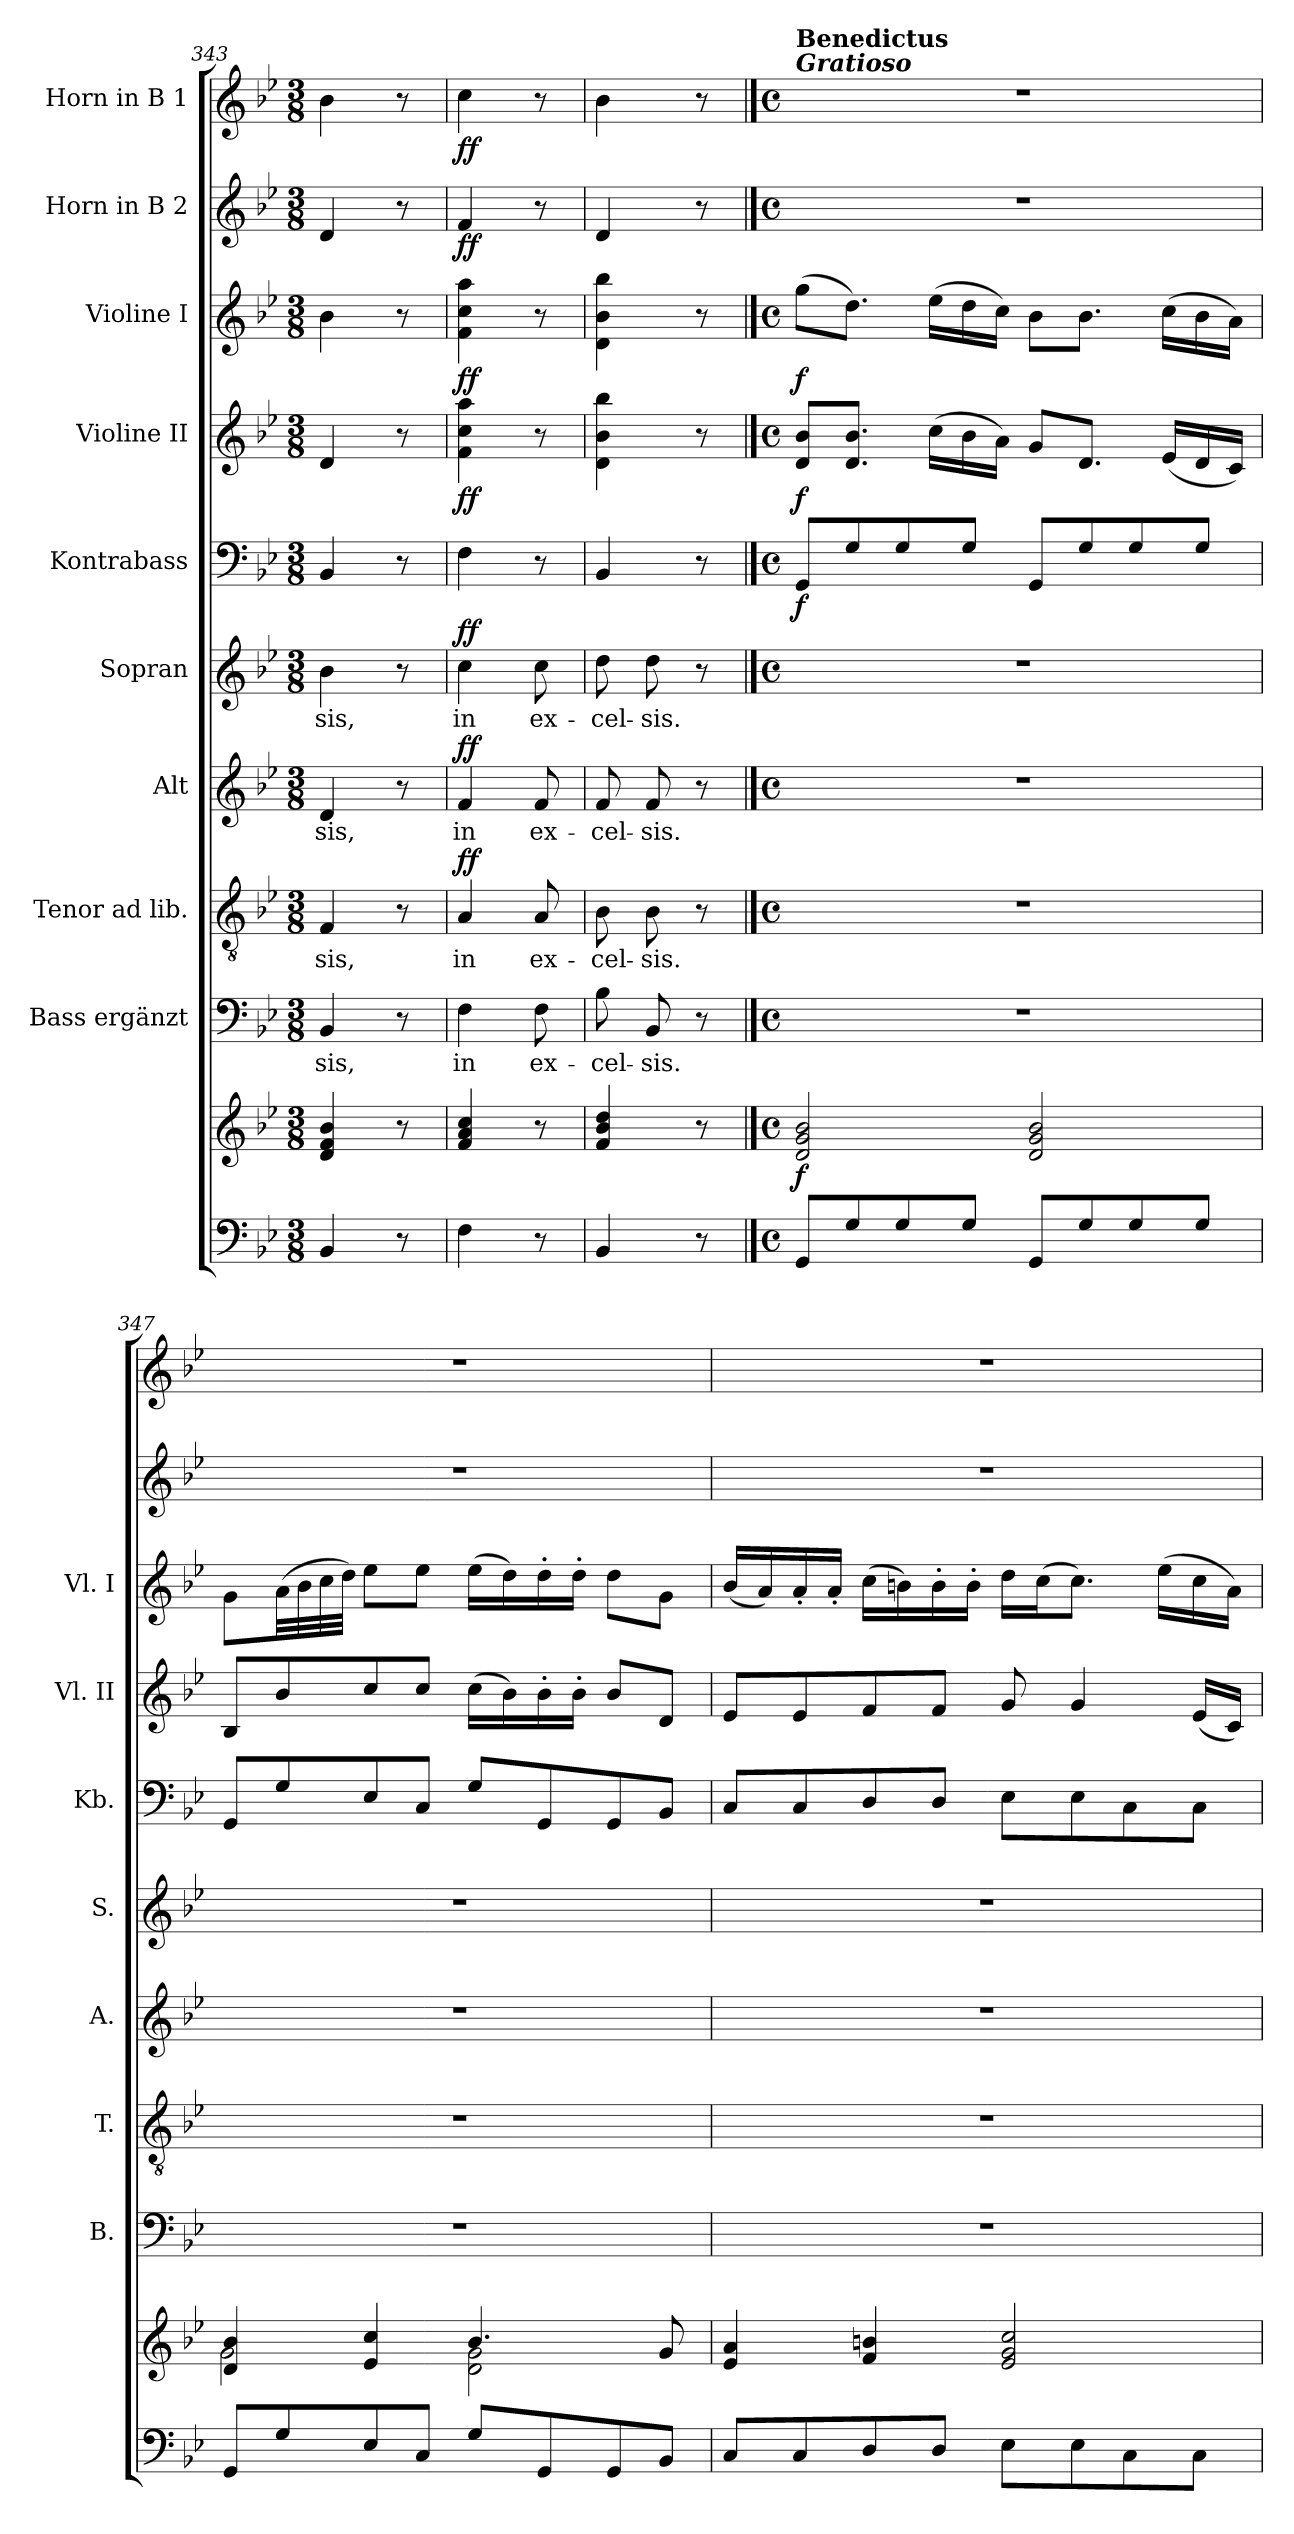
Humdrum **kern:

**kern	**kern	**dynam	**kern	**text	**kern	**text	**dynam	**kern	**text	**dynam	**kern	**text	**dynam	**kern	**dynam	**kern	**dynam	**kern	**dynam	**kern	**dynam	**kern	**dynam
*part10	*part10	*part10	*part9	*part9	*part8	*part8	*part8	*part7	*part7	*part7	*part6	*part6	*part6	*part5	*part5	*part4	*part4	*part3	*part3	*part2	*part2	*part1	*part1
*staff11	*staff10	*staff10/11	*staff9	*staff9	*staff8	*staff8	*staff8	*staff7	*staff7	*staff7	*staff6	*staff6	*staff6	*staff5	*staff5	*staff4	*staff4	*staff3	*staff3	*staff2	*staff2	*staff1	*staff1
*	*	*	*I"Bass ergänzt	*	*I"Tenor ad lib.	*	*	*I"Alt	*	*	*I"Sopran	*	*	*I"Kontrabass	*	*I"Violine II	*	*I"Violine I	*	*I"Horn in B 2	*	*I"Horn in B 1	*
*	*	*	*I'B.	*	*I'T.	*	*	*I'A.	*	*	*I'S.	*	*	*I'Kb.	*	*I'Vl. II	*	*I'Vl. I	*	*	*	*	*
*clefF4	*clefG2	*	*clefF4	*	*clefGv2	*	*	*clefG2	*	*	*clefG2	*	*	*clefF4	*	*clefG2	*	*clefG2	*	*clefG2	*	*clefG2	*
*	*	*	*	*	*	*	*	*	*	*	*	*	*	*ITrd7c12	*	*	*	*	*	*ITrd8c14	*	*ITrd8c14	*
*k[b-e-]	*k[b-e-]	*	*k[b-e-]	*	*k[b-e-]	*	*	*k[b-e-]	*	*	*k[b-e-]	*	*	*k[b-e-]	*	*k[b-e-]	*	*k[b-e-]	*	*k[b-e-]	*	*k[b-e-]	*
*B-:	*B-:	*	*B-:	*	*B-:	*	*	*B-:	*	*	*B-:	*	*	*B-:	*	*B-:	*	*B-:	*	*B-:	*	*B-:	*
*M3/8	*M3/8	*	*M3/8	*	*M3/8	*	*	*M3/8	*	*	*M3/8	*	*	*M3/8	*	*M3/8	*	*M3/8	*	*M3/8	*	*M3/8	*
=343	=343	=343	=343	=343	=343	=343	=343	=343	=343	=343	=343	=343	=343	=343	=343	=343	=343	=343	=343	=343	=343	=343	=343
!	!	!	!	!LO:LY:b	!	!LO:LY:b	!	!	!LO:LY:b	!	!	!LO:LY:b	!	!	!	!	!	!	!	!	!	!	!
4BB-/	4d/ 4f/ 4b-/	.	4BB-/	-sis,	4F/	-sis,	.	4d/	-sis,	.	4b-\	-sis,	.	4BBB-/	.	4d/	.	4b-\	.	4D/	.	4B-\	.
8r	8r	.	8r	.	8r	.	.	8r	.	.	8r	.	.	8r	.	8r	.	8r	.	8r	.	8r	.
=344	=344	=344	=344	=344	=344	=344	=344	=344	=344	=344	=344	=344	=344	=344	=344	=344	=344	=344	=344	=344	=344	=344	=344
!	!	!	!	!LO:LY:b	!	!LO:LY:b	!LO:DY:a	!	!LO:LY:b	!LO:DY:a	!	!LO:LY:b	!LO:DY:a	!	!	!	!LO:DY:b	!	!LO:DY:b	!	!LO:DY:b	!	!LO:DY:b
4F\	4f/ 4a/ 4cc/	.	4F\	in	4A/	in	ff	4f/	in	ff	4cc\	in	ff	4FF\	.	4f\ 4cc\ 4aa\	ff	4f\ 4cc\ 4aa\	ff	4F/	ff	4c\	ff
!	!	!	!	!LO:LY:b	!	!LO:LY:b	!	!	!LO:LY:b	!	!	!LO:LY:b	!	!	!	!	!	!	!	!	!	!	!
8r	8r	.	8F\	ex-	8A/	ex-	.	8f/	ex-	.	8cc\	ex-	.	8r	.	8r	.	8r	.	8r	.	8r	.
=345	=345	=345	=345	=345	=345	=345	=345	=345	=345	=345	=345	=345	=345	=345	=345	=345	=345	=345	=345	=345	=345	=345	=345
!	!	!	!	!LO:LY:b	!	!LO:LY:b	!	!	!LO:LY:b	!	!	!LO:LY:b	!	!	!	!	!	!	!	!	!	!	!
4BB-/	4f/ 4b-/ 4dd/	.	8B-\	-cel-	8B-\	-cel-	.	8f/	-cel-	.	8dd\	-cel-	.	4BBB-/	.	4d\ 4b-\ 4bb-\	.	4d\ 4b-\ 4bb-\	.	4D/	.	4B-\	.
!	!	!	!	!LO:LY:b	!	!LO:LY:b	!	!	!LO:LY:b	!	!	!LO:LY:b	!	!	!	!	!	!	!	!	!	!	!
.	.	.	8BB-/	-sis.	8B-\	-sis.	.	8f/	-sis.	.	8dd\	-sis.	.	.	.	.	.	.	.	.	.	.	.
8r	8r	.	8r	.	8r	.	.	8r	.	.	8r	.	.	8r	.	8r	.	8r	.	8r	.	8r	.
!!LO:PB:g=z
==346	==346	==346	==346	==346	==346	==346	==346	==346	==346	==346	==346	==346	==346	==346	==346	==346	==346	==346	==346	==346	==346	==346	==346
*M4/4	*M4/4	*	*M4/4	*	*M4/4	*	*	*M4/4	*	*	*M4/4	*	*	*M4/4	*	*M4/4	*	*M4/4	*	*M4/4	*	*M4/4	*
*met(c)	*met(c)	*	*met(c)	*	*met(c)	*	*	*met(c)	*	*	*met(c)	*	*	*met(c)	*	*met(c)	*	*met(c)	*	*met(c)	*	*met(c)	*
!	!	!	!	!	!	!	!	!	!	!	!	!	!	!	!	!	!	!	!	!	!	!LO:TX:a:Bi:t=Gratioso	!
!	!	!	!	!	!	!	!	!	!	!	!	!	!	!	!	!	!	!	!	!	!	!LO:TX:a:B:t=Benedictus	!
!	!	!LO:DY:a=2	!	!	!	!	!	!	!	!	!	!	!	!	!LO:DY:b	!	!LO:DY:b	!	!LO:DY:b	!	!	!	!
8GG/L	2d/ 2g/ 2b-/	f	1r	.	1r	.	.	1r	.	.	1r	.	.	8GGG/L	f	8d/ 8b-/L	f	(>8gg\L	f	1r	.	1r	.
8G/	.	.	.	.	.	.	.	.	.	.	.	.	.	8GG/	.	8.d/ 8.b-/J	.	8.dd\J)	.	.	.	.	.
8G/	.	.	.	.	.	.	.	.	.	.	.	.	.	8GG/	.	.	.	.	.	.	.	.	.
.	.	.	.	.	.	.	.	.	.	.	.	.	.	.	.	(>16cc\LL	.	(>16ee-\LL	.	.	.	.	.
8G/J	.	.	.	.	.	.	.	.	.	.	.	.	.	8GG/J	.	16b-\	.	16dd\	.	.	.	.	.
.	.	.	.	.	.	.	.	.	.	.	.	.	.	.	.	16a\JJ)	.	16cc\JJ)	.	.	.	.	.
8GG/L	2d/ 2g/ 2b-/	.	.	.	.	.	.	.	.	.	.	.	.	8GGG/L	.	8g/L	.	8b-\L	.	.	.	.	.
8G/	.	.	.	.	.	.	.	.	.	.	.	.	.	8GG/	.	8.d/J	.	8.b-\J	.	.	.	.	.
8G/	.	.	.	.	.	.	.	.	.	.	.	.	.	8GG/	.	.	.	.	.	.	.	.	.
.	.	.	.	.	.	.	.	.	.	.	.	.	.	.	.	(<16e-/LL	.	(>16cc\LL	.	.	.	.	.
8G/J	.	.	.	.	.	.	.	.	.	.	.	.	.	8GG/J	.	16d/	.	16b-\	.	.	.	.	.
.	.	.	.	.	.	.	.	.	.	.	.	.	.	.	.	16c/JJ)	.	16a\JJ)	.	.	.	.	.
=347	=347	=347	=347	=347	=347	=347	=347	=347	=347	=347	=347	=347	=347	=347	=347	=347	=347	=347	=347	=347	=347	=347	=347
*	*^	*	*	*	*	*	*	*	*	*	*	*	*	*	*	*	*	*	*	*	*	*	*
8GG/L	4d/ 4b-/	2g\	.	1r	.	1r	.	.	1r	.	.	1r	.	.	8GGG/L	.	8B-/L	.	8g\L	.	1r	.	1r	.
8G/	.	.	.	.	.	.	.	.	.	.	.	.	.	.	8GG/	.	8b-/	.	(>32a\LL	.	.	.	.	.
.	.	.	.	.	.	.	.	.	.	.	.	.	.	.	.	.	.	.	32b-\	.	.	.	.	.
.	.	.	.	.	.	.	.	.	.	.	.	.	.	.	.	.	.	.	32cc\	.	.	.	.	.
.	.	.	.	.	.	.	.	.	.	.	.	.	.	.	.	.	.	.	32dd\JJJ)	.	.	.	.	.
8E-/	4e-/ 4cc/	.	.	.	.	.	.	.	.	.	.	.	.	.	8EE-/	.	8cc/	.	8ee-\L	.	.	.	.	.
8C/J	.	.	.	.	.	.	.	.	.	.	.	.	.	.	8CC/J	.	8cc/J	.	8ee-\J	.	.	.	.	.
8G/L	4.b-/	2d\ 2g\	.	.	.	.	.	.	.	.	.	.	.	.	8GG/L	.	(>16cc\LL	.	(>16ee-\LL	.	.	.	.	.
.	.	.	.	.	.	.	.	.	.	.	.	.	.	.	.	.	16b-\)	.	16dd\)	.	.	.	.	.
8GG/	.	.	.	.	.	.	.	.	.	.	.	.	.	.	8GGG/	.	16b-'>\	.	16dd'>\	.	.	.	.	.
.	.	.	.	.	.	.	.	.	.	.	.	.	.	.	.	.	16b-'>\JJ	.	16dd'>\JJ	.	.	.	.	.
8GG/	.	.	.	.	.	.	.	.	.	.	.	.	.	.	8GGG/	.	8b-/L	.	8dd\L	.	.	.	.	.
8BB-/J	8g/	.	.	.	.	.	.	.	.	.	.	.	.	.	8BBB-/J	.	8d/J	.	8g\J	.	.	.	.	.
*	*v	*v	*	*	*	*	*	*	*	*	*	*	*	*	*	*	*	*	*	*	*	*	*	*
=348	=348	=348	=348	=348	=348	=348	=348	=348	=348	=348	=348	=348	=348	=348	=348	=348	=348	=348	=348	=348	=348	=348	=348
8C/L	4e-/ 4a/	.	1r	.	1r	.	.	1r	.	.	1r	.	.	8CC/L	.	8e-/L	.	(<16b-/LL	.	1r	.	1r	.
.	.	.	.	.	.	.	.	.	.	.	.	.	.	.	.	.	.	16a/)	.	.	.	.	.
8C/	.	.	.	.	.	.	.	.	.	.	.	.	.	8CC/	.	8e-/	.	16a'</	.	.	.	.	.
.	.	.	.	.	.	.	.	.	.	.	.	.	.	.	.	.	.	16a'</JJ	.	.	.	.	.
8D/	4f/ 4bn/	.	.	.	.	.	.	.	.	.	.	.	.	8DD/	.	8f/	.	(>16cc\LL	.	.	.	.	.
.	.	.	.	.	.	.	.	.	.	.	.	.	.	.	.	.	.	16bn\)	.	.	.	.	.
8D/J	.	.	.	.	.	.	.	.	.	.	.	.	.	8DD/J	.	8f/J	.	16b'>\	.	.	.	.	.
.	.	.	.	.	.	.	.	.	.	.	.	.	.	.	.	.	.	16b'>\JJ	.	.	.	.	.
8E-\L	2e-/ 2g/ 2cc/	.	.	.	.	.	.	.	.	.	.	.	.	8EE-\L	.	8g/	.	16dd\LL	.	.	.	.	.
.	.	.	.	.	.	.	.	.	.	.	.	.	.	.	.	.	.	(>16cc\J	.	.	.	.	.
8E-\	.	.	.	.	.	.	.	.	.	.	.	.	.	8EE-\	.	4g/	.	8.cc\J)	.	.	.	.	.
8C\	.	.	.	.	.	.	.	.	.	.	.	.	.	8CC\	.	.	.	.	.	.	.	.	.
.	.	.	.	.	.	.	.	.	.	.	.	.	.	.	.	.	.	(>16ee-\LL	.	.	.	.	.
8C\J	.	.	.	.	.	.	.	.	.	.	.	.	.	8CC\J	.	(<16e-/LL	.	16cc\	.	.	.	.	.
.	.	.	.	.	.	.	.	.	.	.	.	.	.	.	.	16c/JJ)	.	16a\JJ)	.	.	.	.	.
=	=	=	=	=	=	=	=	=	=	=	=	=	=	=	=	=	=	=	=	=	=	=	=
*-	*-	*-	*-	*-	*-	*-	*-	*-	*-	*-	*-	*-	*-	*-	*-	*-	*-	*-	*-	*-	*-	*-	*-
